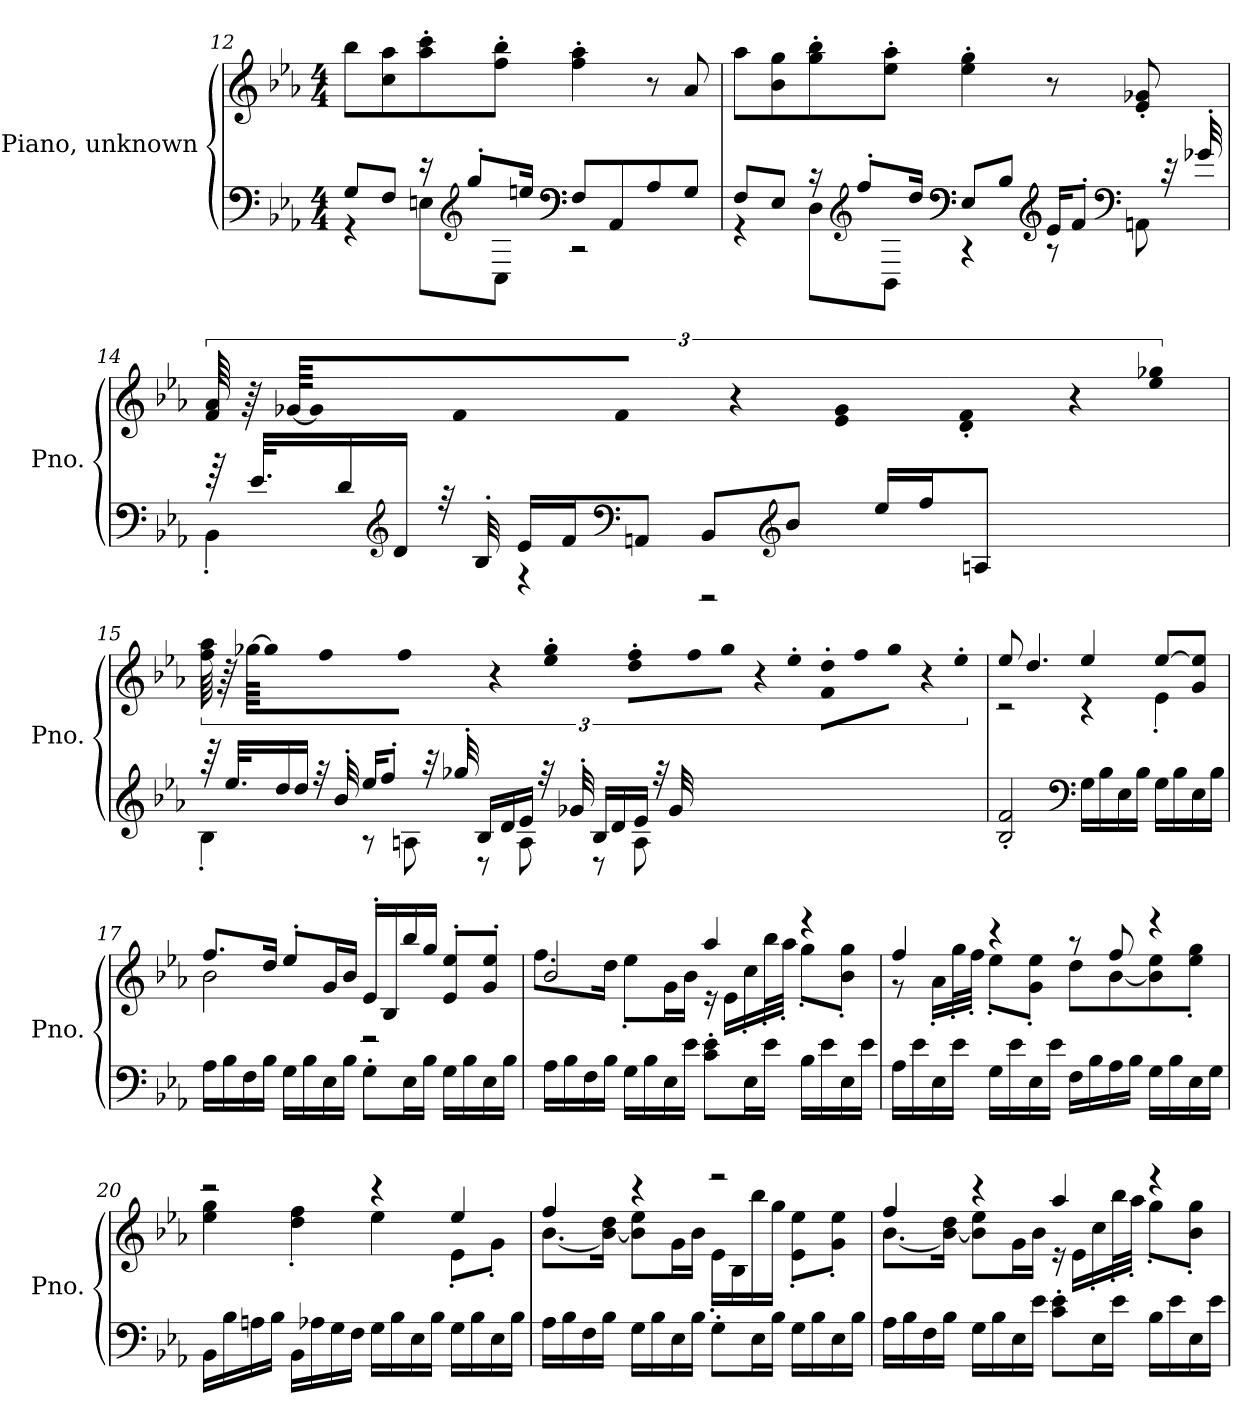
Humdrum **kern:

**kern	**kern
*part1	*part1
*staff2	*staff1
*I"Piano, unknown	*
*I'Pno.	*
!!LO:LB:g=z
*clefF4	*clefG2
*k[b-e-a-]	*k[b-e-a-]
*M4/4	*M4/4
=12	=12
*^	*
8G/L	4r	8bb-\L
8F/J	.	8cc\ 8aa-\
16r	8En\L	8aa-\' 8ccc\'
*clefG2	*	*
8gg'/L	.	.
.	8C\J	8ff\' 8bb-\'J
16een/Jk	.	.
*clefF4	*	*
8F/L	2r	4ff\' 4aa-\'
8AA-/	.	.
8A-/	.	8r
8G/J	.	8a-/
=13	=13	=13
8F/L	4r	8aa-\L
8E-/J	.	8b-\ 8gg\
16r	8D\L	8gg\' 8bb-\'
*clefG2	*	*
8ff'/L	.	.
.	8BB-\J	8ee-\' 8aa-\'J
16dd/Jk	.	.
*clefF4	*	*
8E-/L	4r	4ee-\' 4gg\'
8B-/J	.	.
*clefG2	*	*
16e-/KL	8r	8r
8f'/J	.	.
*clefF4	*	*
.	8AAn\	8e-/' 8g-X/'
32r	.	.
32g-X'/	.	.
!!LO:LB:g=z
=14	=14	=14
64r	4BB-'\	96f/ 96a-/
.	.	96r
32.e-/KLL	.	.
.	.	[96g-X/KLLL
.	.	32g-/J]
16d/	.	16f/J
*clefG2	*	*
16d/JJ	.	8f/J
32r	.	.
32B-'/	.	.
16e-/LL	4r	8r
16f/J	.	.
*clefF4	*	*
8AAn/J	.	8e-/ 8g-/
8BB-/L	2r	4d/' 4f/'
*clefG2	*	*
8b-/J	.	.
16ee-/LL	.	8r
16ff/J	.	.
8An/J	.	8ee-\ 8gg-X\
!!LO:LB:g=z
=15	=15	=15
64r	4B-'\	96ff\ 96aa-\
.	.	96r
32.ee-/KLL	.	.
.	.	[96gg-X\KLLL
.	.	32gg-\J]
16dd/	.	16ff\J
16dd/JJ	.	8ff\J
32r	.	.
32b-'/	.	.
16ee-/KL	8r	8r
8ff'/J	.	.
.	8An\	8ee-\' 8gg-\'
32r	.	.
32gg-X'/	.	.
16B-/LL	8r	16dd\' 16ff\'LL
16d/	.	16ff\
16e-/JJ	8A\	16gg-\JJ
32r	.	32r
32g-X'/	.	32ee-'\
16B-/LL	8r	16f\' 16dd\'LL
16d/	.	16ff\
16e-/JJ	8A\	16gg-\JJ
32r	.	32r
32g-/	.	32ee-'\
*v	*v	*
=16	=16
*	*^
2B-/' 2f/'	8ee-/	2r
.	4.dd/	.
*clefF4	*	*
16G\LL	4ee-/	4r
16B-\	.	.
16E-\	.	.
16B-\JJ	.	.
16G\LL	[8ee-/L	4e-'\
16B-\	.	.
16E-\	8g/ 8ee-/]J	.
16B-\JJ	.	.
!!LO:LB:g=z	!!
=17	=17	=17
16A-\LL	8.ff/L	2b-\
16B-\	.	.
16F\	.	.
16B-\JJ	16dd/Jk	.
16G\LL	8ee-'/L	.
16B-\	.	.
16E-\	16g/L	.
16B-\JJ	16b-/JJ	.
8G'\L	16e-'/LL	2r
.	16B-/	.
16E-\L	16bb-/	.
16B-\JJ	16gg/JJ	.
16G\LL	8e-/' 8ee-/'L	.
16B-\	.	.
16E-\	8g/' 8ee-/'J	.
16B-\JJ	.	.
=18	=18	=18
16A-\LL	2b-/	8.ff\L
16B-\	.	.
16F\	.	.
16B-\JJ	.	16dd\Jk
16G\LL	.	8ee-'\L
16B-\	.	.
16E-\	.	16g\L
16e-\JJ	.	16b-\JJ
8c\' 8e-\'L	4aa-/	16r
.	.	16e-\LL
16E-\L	.	16cc'\
16e-\JJ	.	32bb-'\L
.	.	32aa-'\JJJ
16B-\LL	4r	8gg'\L
16e-\	.	.
16E-\	.	8b-\' 8gg\'J
16e-\JJ	.	.
!!LO:PB:g=z	!!
=19	=19	=19
16A-\LL	4ff/	8r
16e-\	.	.
16E-\	.	16a-'\LL
16e-\JJ	.	32gg'\L
.	.	32ff'\JJJ
16G\LL	4r	8ee-'\L
16e-\	.	.
16E-\	.	8g\' 8ee-\'J
16e-\JJ	.	.
16F\LL	8r	8dd\L
16B-\	.	.
16A-\	8ff/	[8b-\
16B-\JJ	.	.
16G\LL	4r	8b-\] 8ee-\
16B-\	.	.
16E-\	.	8ee-\' 8gg\'J
16G\JJ	.	.
=20	=20	=20
16BB-\LL	2r	4ee-\ 4gg\
16B-\	.	.
16An\	.	.
16B-\JJ	.	.
16BB-\LL	.	4dd\' 4ff\'
16A-X\	.	.
16G\	.	.
16F\JJ	.	.
16G\LL	4r	4ee-\
16B-\	.	.
16E-\	.	.
16B-\JJ	.	.
16G\LL	4ee-/	8e-'\L
16B-\	.	.
16E-\	.	8g'\J
16B-\JJ	.	.
!!LO:LB:g=z	!!
=21	=21	=21
16A-\LL	4ff/	[8.b-\L
16B-\	.	.
16F\	.	.
16B-\JJ	.	16b-\_ 16dd\Jk
16G\LL	4r	8b-\] 8ee-\L
16B-\	.	.
16E-\	.	16g\L
16B-\JJ	.	16b-\JJ
8G'\L	2r	16e-'\LL
.	.	16B-\
16E-\L	.	16bb-\
16B-\JJ	.	16gg\JJ
16G\LL	.	8e-\' 8ee-\'L
16B-\	.	.
16E-\	.	8g\' 8ee-\'J
16B-\JJ	.	.
=22	=22	=22
16A-\LL	4ff/	[8.b-\L
16B-\	.	.
16F\	.	.
16B-\JJ	.	16b-\_ 16dd\Jk
16G\LL	4r	8b-\] 8ee-\L
16B-\	.	.
16E-\	.	16g\L
16e-\JJ	.	16b-\JJ
8c\' 8e-\'L	4aa-/	16r
.	.	16e-\LL
16E-\L	.	16cc'\
16e-\JJ	.	32bb-'\L
.	.	32aa-'\JJJ
16B-\LL	4r	8gg'\L
16e-\	.	.
16E-\	.	8b-\' 8gg\'J
16e-\JJ	.	.
*	*v	*v
=	=
*-	*-
